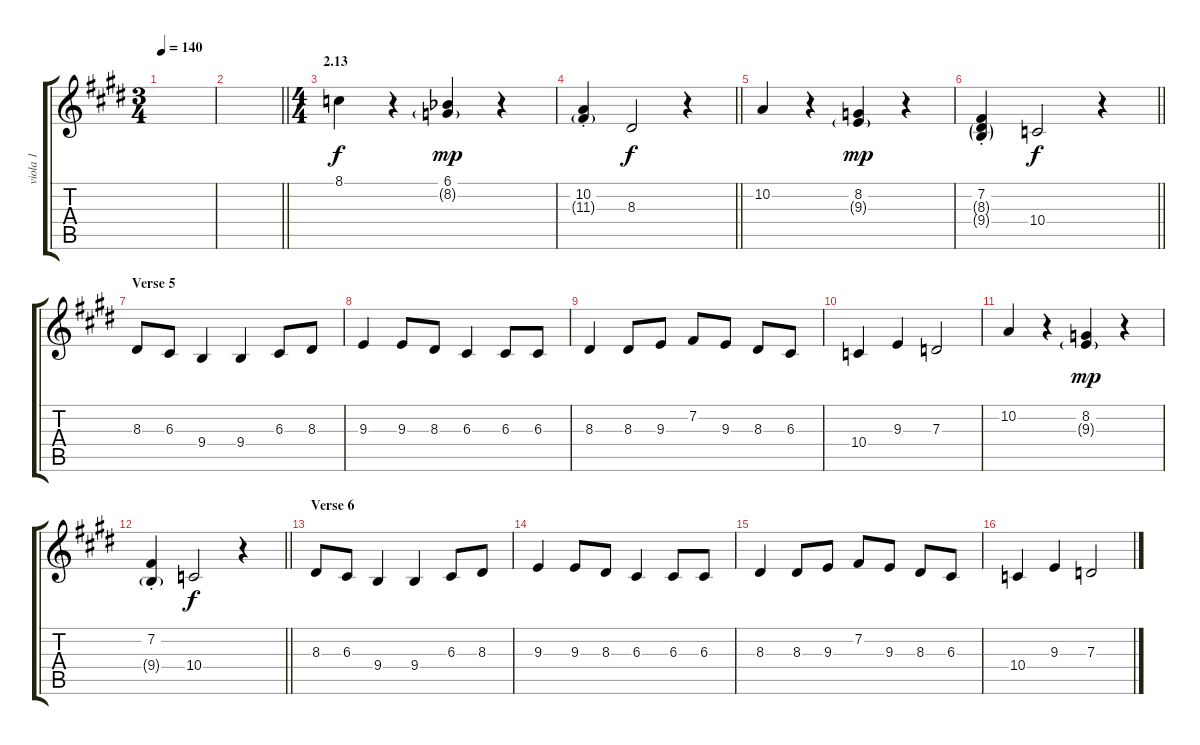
\track ("viola 1" "viola 1") {instrument viola}
\staff {score tabs}
\tuning (E4 B3 G3 D3 A2 E2) {hide}
\ts (3 4)
\tempo 140
\clef g2
\ks e
|
\barLineRight lightlight
|
\ts (4 4)
\section ("" "2.13")
8.1.4 r.4 (6.1{acc b} 8.2{g}).4{dy mp} r.4 |
\barLineRight lightlight
(10.2{st} 11.3{g st}).4 8.3.2{dy f} r.4 |
10.2.4 r.4 (8.2 9.3{g}).4{dy mp} r.4 |
\barLineRight lightlight
(7.2{st} 8.3{g st} 9.4{g st}).4 10.4.2{dy f} r.4 |
\section ("" "Verse 5")
8.3.8 6.3.8 9.4.4 9.4.4 6.3.8 8.3.8 |
9.3.4 9.3.8 8.3.8 6.3.4 6.3.8 6.3.8 |
8.3.4 8.3.8 9.3.8 7.2.8 9.3.8 8.3.8 6.3.8 |
10.4.4 9.3.4 7.3.2 |
10.2.4 r.4 (8.2 9.3{g}).4{dy mp} r.4 |
\barLineRight lightlight
(7.2{st} 9.4{g st}).4 10.4.2{dy f} r.4 |
\section ("" "Verse 6")
8.3.8 6.3.8 9.4.4 9.4.4 6.3.8 8.3.8 |
9.3.4 9.3.8 8.3.8 6.3.4 6.3.8 6.3.8 |
8.3.4 8.3.8 9.3.8 7.2.8 9.3.8 8.3.8 6.3.8 |
10.4.4 9.3.4 7.3.2
